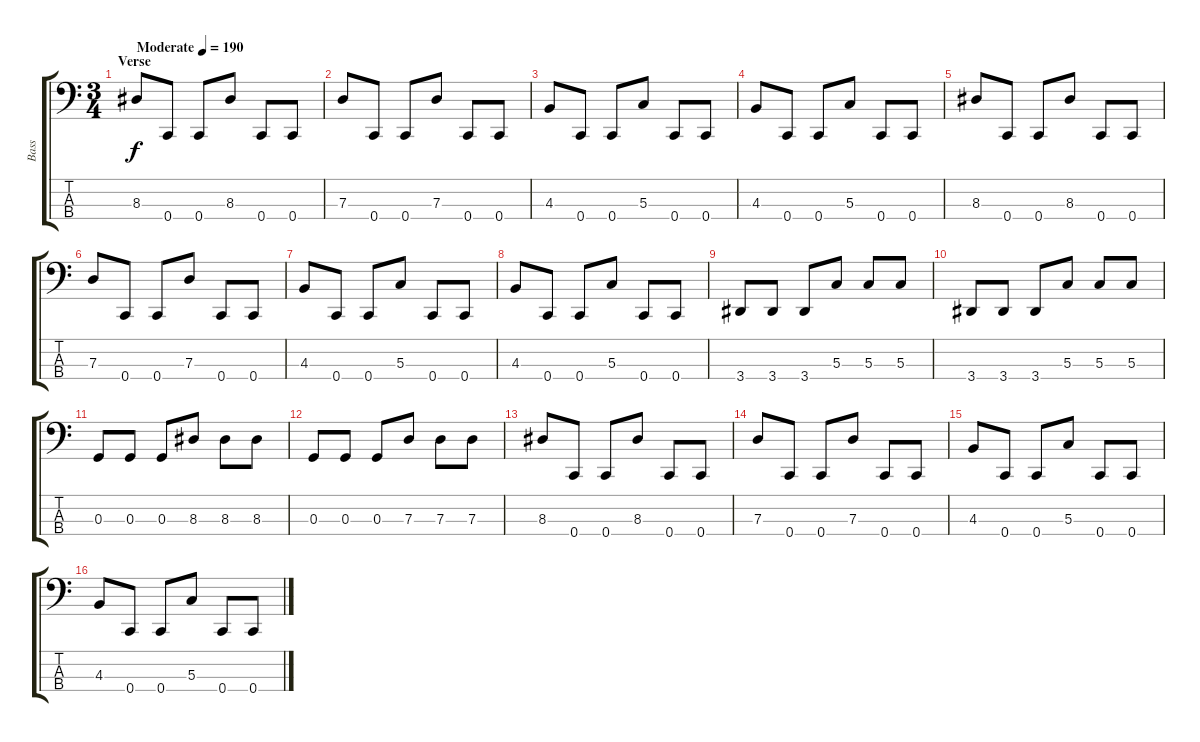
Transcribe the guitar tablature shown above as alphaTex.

\track ("Bass" "Bass") {instrument electricbassfinger}
\staff {score tabs}
\tuning (F2 C2 G1 C1) {hide}
\ts (3 4)
\section ("" "Verse")
\tempo (190 "Moderate")
\clef f4
\ks c
8.3.8{dy f instrument electricbassfinger} 0.4.8 0.4.8 8.3.8 0.4.8 0.4.8 |
7.3.8 0.4.8 0.4.8 7.3.8 0.4.8 0.4.8 |
4.3.8 0.4.8 0.4.8 5.3.8 0.4.8 0.4.8 |
4.3.8 0.4.8 0.4.8 5.3.8 0.4.8 0.4.8 |
8.3.8 0.4.8 0.4.8 8.3.8 0.4.8 0.4.8 |
7.3.8 0.4.8 0.4.8 7.3.8 0.4.8 0.4.8 |
4.3.8 0.4.8 0.4.8 5.3.8 0.4.8 0.4.8 |
4.3.8 0.4.8 0.4.8 5.3.8 0.4.8 0.4.8 |
3.4.8 3.4.8 3.4.8 5.3.8 5.3.8 5.3.8 |
3.4.8 3.4.8 3.4.8 5.3.8 5.3.8 5.3.8 |
0.3.8 0.3.8 0.3.8 8.3.8 8.3.8 8.3.8 |
0.3.8 0.3.8 0.3.8 7.3.8 7.3.8 7.3.8 |
8.3.8 0.4.8 0.4.8 8.3.8 0.4.8 0.4.8 |
7.3.8 0.4.8 0.4.8 7.3.8 0.4.8 0.4.8 |
4.3.8 0.4.8 0.4.8 5.3.8 0.4.8 0.4.8 |
4.3.8 0.4.8 0.4.8 5.3.8 0.4.8 0.4.8
